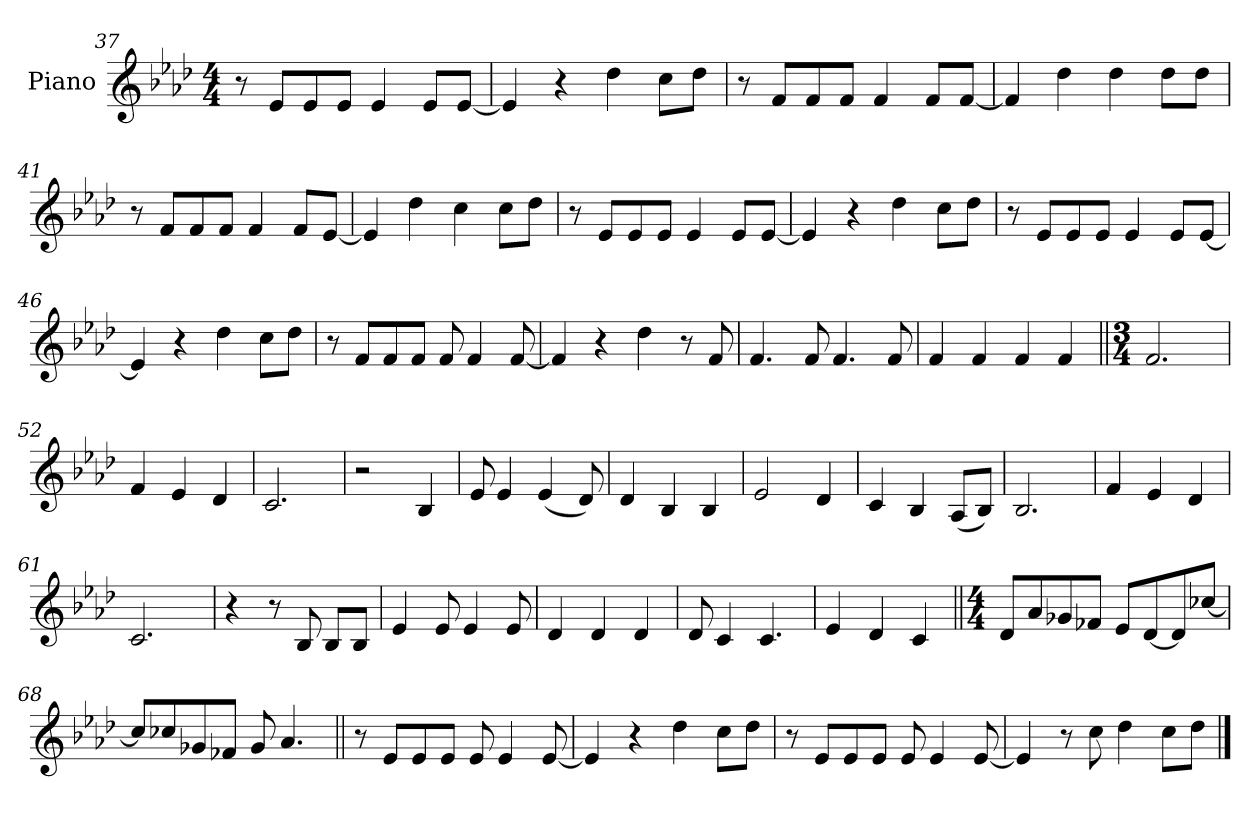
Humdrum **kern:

**kern
*part1
*staff1
*I"Piano
*I'Pno.
*clefG2
*k[b-e-a-d-]
*M4/4
=37
8r
8e-L
8e-
8e-J
4e-
8e-L
[8e-J
=38
4e-]
4r
4dd-!
8cc!L
8dd-!J
=39
8r
8fL
8f
8fJ
4f
8fL
[8fJ
=40
4f]
4dd-!
4dd-!
8dd-!L
8dd-!J
=41
8r
8fL
8f
8fJ
4f
8fL
[8e-J
=42
4e-]
4dd-!
4cc!
8cc!L
8dd-!J
=43
8r
8e-L
8e-
8e-J
4e-
8e-L
[8e-J
=44
4e-]
4r
4dd-!
8cc!L
8dd-!J
=45
8r
8e-L
8e-
8e-J
4e-
8e-L
[8e-J
=46
4e-]
4r
4dd-!
8cc!L
8dd-!J
=47
8r
8fL
8f
8fJ
8f
4f
[8f
=48
4f]
4r
4dd-!
8r
8f
=49
4.f
8f
4.f
8f
=50
4f
4f
4f
4f
=51||
*M3/4
2.f
=52
4f
4e-
4d-
=53
2.c
=54
2r
4B-
=55
8e-
4e-
(<4e-
8d-)
=56
4d-
4B-
4B-
=57
2e-
4d-
=58
4c
4B-
(<8A-L
8B-J)
=59
2.B-
=60
4f
4e-
4d-
=61
2.c
=62
4r
8r
8B-
8B-L
8B-J
=63
4e-
8e-
4e-
8e-
=64
4d-
4d-
4d-
=65
8d-
4c
4.c
=66
4e-
4d-
4c
=67||
*M4/4
8d-L
8a-
8g-X
8f-XJ
8e-L
[8d-
8d-]
[8cc-XJ
=68
8cc-L]
8cc-X
8g-X
8f-XJ
8g-
4.a-
=69||
8r
8e-L
8e-
8e-J
8e-
4e-
[8e-
=70
4e-]
4r
4dd-!
8cc!L
8dd-!J
=71
8r
8e-L
8e-
8e-J
8e-
4e-
[8e-
=72
4e-]
8r
8cc!
4dd-!
8cc!L
8dd-!J
==
*-
